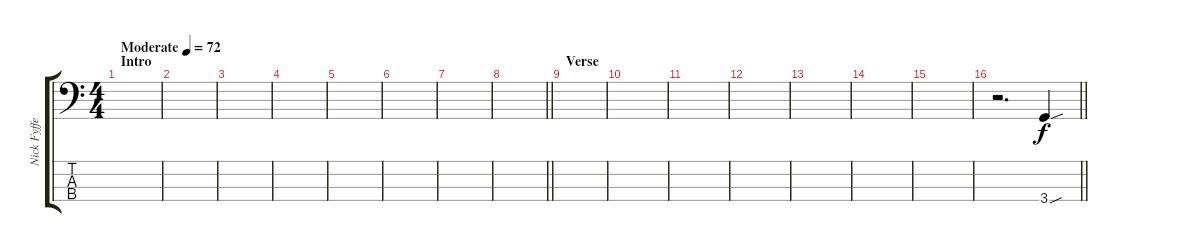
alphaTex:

\track ("Nick Fyffe" "Nick Fyffe") {instrument electricbassfinger}
\staff {score tabs}
\tuning (G2 D2 A1 E1) {hide}
\ts (4 4)
\section ("" "Intro")
\tempo (72 "Moderate")
\clef f4
\ks c
|
|
|
|
|
|
|
\barLineRight lightlight
|
\section ("" "Verse")
|
|
|
|
|
|
|
\barLineRight lightlight
r.2{d} 3.4{sou}.4
